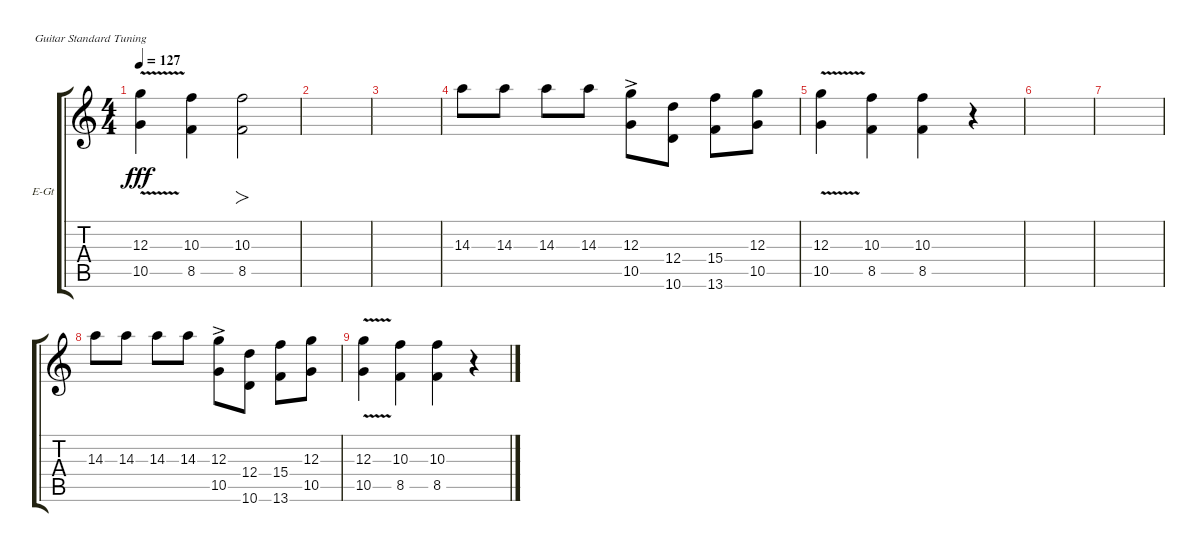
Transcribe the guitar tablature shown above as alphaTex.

\defaultSystemsLayout 4
\bracketExtendMode groupsimilarinstruments
\firstSystemTrackNameOrientation horizontal
\otherSystemsTrackNameOrientation horizontal
\track ("Gotye" "E-Gt") {instrument electricguitarclean}
\staff {score tabs}
\tuning (E4 B3 G3 D3 A2 E2)
\ts (4 4)
\tempo 127
\clef g2
\scale
0.333333
\ks c
(10.5{v} 12.3).4{dy fff} (8.5 10.3).4 (8.5 10.3).2{fo} |
\scale
0.333333 |
\scale
0.333333 |
\scale
0.333333 14.3.8 14.3.8 14.3.8 14.3.8 (10.5{ac} 12.3).8 (10.6 12.4).8 (13.6 15.4).8 (10.5 12.3).8 |
\scale
0.333333 (10.5{v} 12.3).4 (8.5 10.3).4 (8.5 10.3).4 r.4 |
\scale
0.333333 |
\scale
0.333333 |
\scale
0.333333 14.3.8 14.3.8 14.3.8 14.3.8 (10.5{ac} 12.3).8 (10.6 12.4).8 (13.6 15.4).8 (10.5 12.3).8 |
\scale
0.333333 (10.5{v} 12.3).4 (8.5 10.3).4 (8.5 10.3).4 r.4 |
\scale
0.333333 |
\scale
0.333333 |
\scale
0.333333 |
\scale
0.333333 |
\scale
0.333333 |
\scale
0.333333 |
\scale
0.333333
